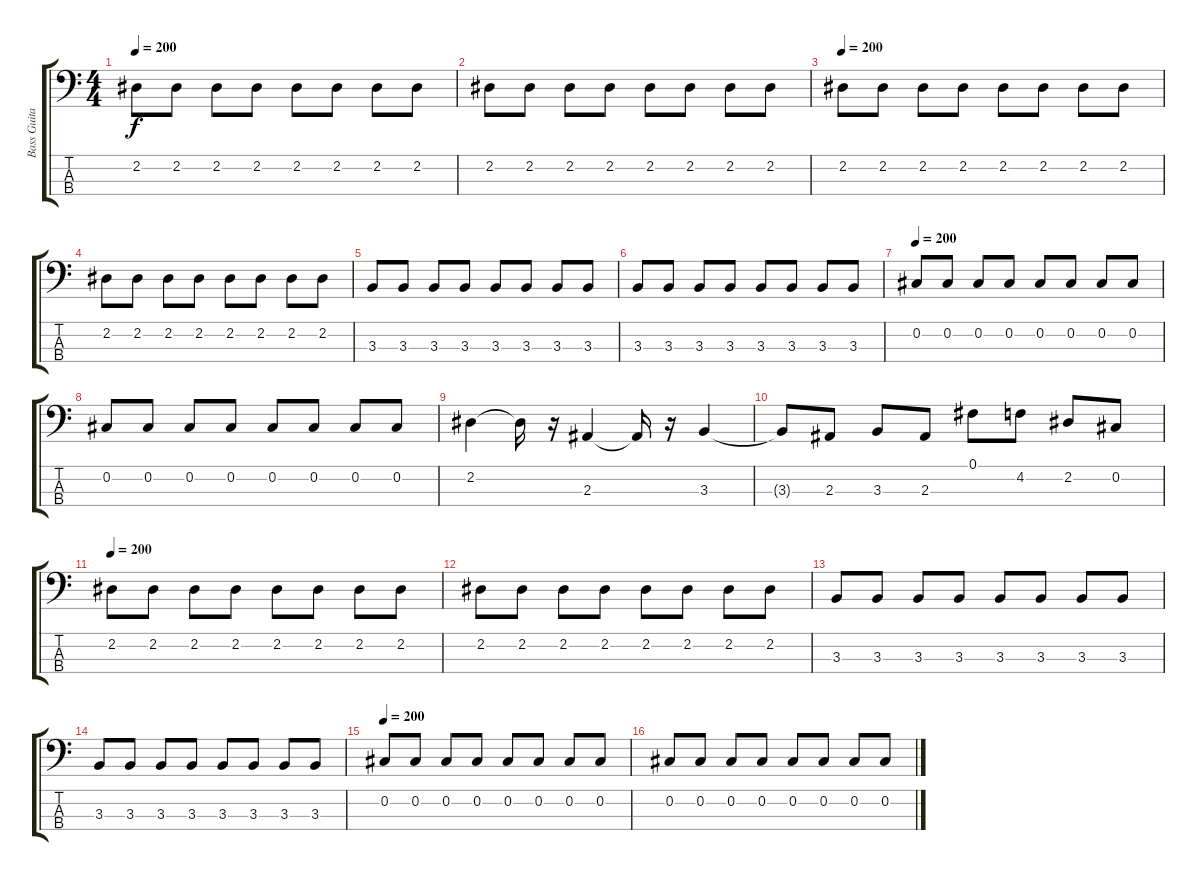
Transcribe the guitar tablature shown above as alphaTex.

\track ("Bass Guitar" "Bass Guita") {instrument electricbassfinger}
\staff {score tabs}
\tuning (Gb2 Db2 Ab1 Eb1) {hide}
\ts (4 4)
\tempo 200
\clef f4
\ks c
2.2.8{dy f} 2.2.8 2.2.8 2.2.8 2.2.8 2.2.8 2.2.8 2.2.8 |
2.2.8 2.2.8 2.2.8 2.2.8 2.2.8 2.2.8 2.2.8 2.2.8 |
\tempo 200
2.2.8 2.2.8 2.2.8 2.2.8 2.2.8 2.2.8 2.2.8 2.2.8 |
2.2.8 2.2.8 2.2.8 2.2.8 2.2.8 2.2.8 2.2.8 2.2.8 |
3.3.8 3.3.8 3.3.8 3.3.8 3.3.8 3.3.8 3.3.8 3.3.8 |
3.3.8 3.3.8 3.3.8 3.3.8 3.3.8 3.3.8 3.3.8 3.3.8 |
\tempo 200
0.2.8 0.2.8 0.2.8 0.2.8 0.2.8 0.2.8 0.2.8 0.2.8 |
0.2.8 0.2.8 0.2.8 0.2.8 0.2.8 0.2.8 0.2.8 0.2.8 |
2.2.4 2.2{t}.16 r.16 2.3.4 2.3{t}.16 r.16 3.3.4 |
3.3{t}.8 2.3.8 3.3.8 2.3.8 0.1.8 4.2.8 2.2.8 0.2.8 |
\tempo 200
2.2.8 2.2.8 2.2.8 2.2.8 2.2.8 2.2.8 2.2.8 2.2.8 |
2.2.8 2.2.8 2.2.8 2.2.8 2.2.8 2.2.8 2.2.8 2.2.8 |
3.3.8 3.3.8 3.3.8 3.3.8 3.3.8 3.3.8 3.3.8 3.3.8 |
3.3.8 3.3.8 3.3.8 3.3.8 3.3.8 3.3.8 3.3.8 3.3.8 |
\tempo 200
0.2.8 0.2.8 0.2.8 0.2.8 0.2.8 0.2.8 0.2.8 0.2.8 |
0.2.8 0.2.8 0.2.8 0.2.8 0.2.8 0.2.8 0.2.8 0.2.8
